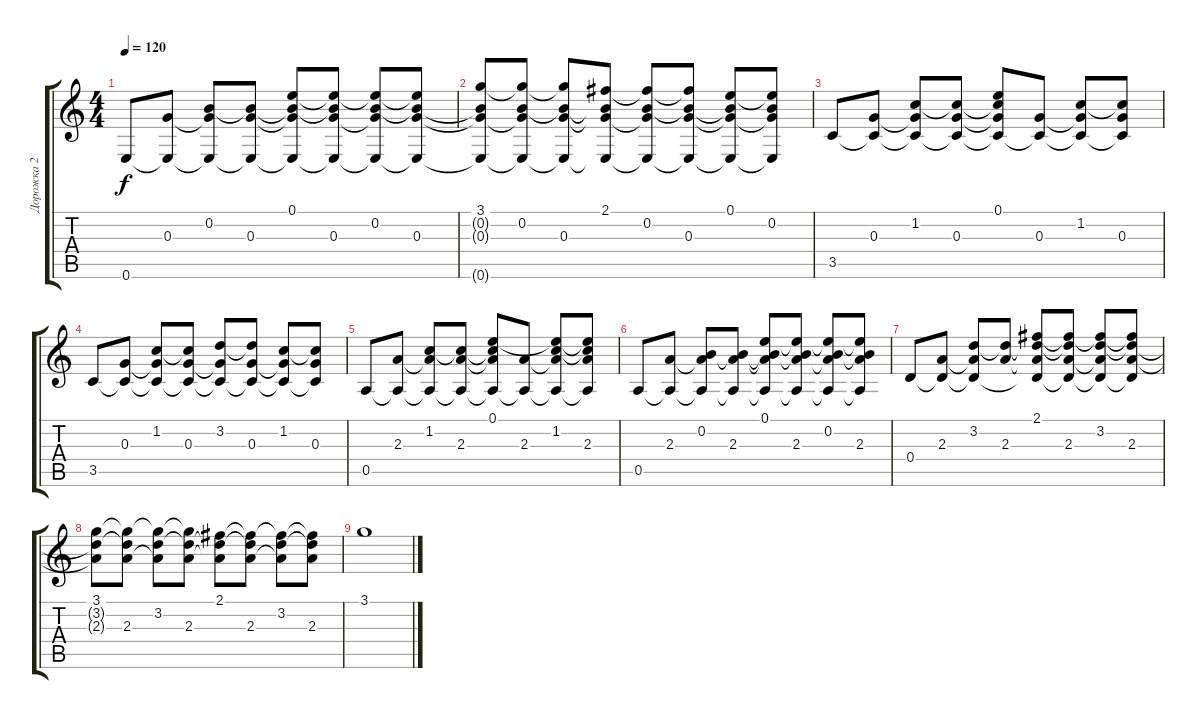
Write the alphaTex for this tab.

\track ("Дорожка 2" "Дорожка 2") {instrument acousticguitarsteel}
\staff {score tabs}
\tuning (E4 B3 G3 D3 A2 E2) {hide}
\ts (4 4)
\tempo 120
\clef g2
\ks c
0.6.8{dy f} (0.3 0.6{t}).8 (0.2 0.3{t} 0.6{t}).8 (0.2{t} 0.3 0.6{t}).8 (0.1 0.2{t} 0.3{t} 0.6{t}).8 (0.1{t} 0.2{t} 0.3 0.6{t}).8 (0.1{t} 0.2 0.3{t} 0.6{t}).8 (0.1{t} 0.2{t} 0.3 0.6{t}).8 |
(3.1 0.2{t} 0.3{t} 0.6{t}).8 (3.1{t} 0.2 0.3{t} 0.6{t}).8 (3.1{t} 0.2{t} 0.3 0.6{t}).8 (2.1 0.2{t} 0.3{t} 0.6{t}).8 (2.1{t} 0.2 0.3{t} 0.6{t}).8 (2.1{t} 0.2{t} 0.3 0.6{t}).8 (0.1 0.2{t} 0.3{t} 0.6{t}).8 (0.1{t} 0.2 0.3{t} 0.6{t}).8 |
3.5.8 (0.3 3.5{t}).8 (1.2 0.3{t} 3.5{t}).8 (1.2{t} 0.3 3.5{t}).8 (0.1 1.2{t} 0.3{t} 3.5{t}).8 (0.3 3.5{t}).8 (1.2 0.3{t} 3.5{t}).8 (1.2{t} 0.3 3.5{t}).8 |
3.5.8 (0.3 3.5{t}).8 (1.2 0.3{t} 3.5{t}).8 (1.2{t} 0.3 3.5{t}).8 (3.2 0.3{t} 3.5{t}).8 (3.2{t} 0.3 3.5{t}).8 (1.2 0.3{t} 3.5{t}).8 (1.2{t} 0.3 3.5{t}).8 |
0.5.8 (2.3 0.5{t}).8 (1.2 2.3{t} 0.5{t}).8 (1.2{t} 2.3 0.5{t}).8 (0.1 1.2{t} 2.3{t} 0.5{t}).8 (2.3 0.5{t}).8 (0.1{t} 1.2 2.3{t} 0.5{t}).8 (0.1{t} 1.2{t} 2.3 0.5{t}).8 |
0.5.8 (2.3 0.5{t}).8 (0.2 2.3{t} 0.5{t}).8 (0.2{t} 2.3 0.5{t}).8 (0.1 0.2{t} 2.3{t} 0.5{t}).8 (0.1{t} 0.2{t} 2.3 0.5{t}).8 (0.1{t} 0.2 2.3{t} 0.5{t}).8 (0.1{t} 0.2{t} 2.3 0.5{t}).8 |
0.4.8 (2.3 0.4{t}).8 (3.2 2.3{t} 0.4{t}).8 (3.2{t} 2.3).8 (2.1 3.2{t} 2.3{t} 0.4{t}).8 (2.1{t} 3.2{t} 2.3 0.4{t}).8 (2.1{t} 3.2 2.3{t} 0.4{t}).8 (2.1{t} 3.2{t} 2.3 0.4{t}).8 |
(3.1 3.2{t} 2.3{t}).8 (3.1{t} 3.2{t} 2.3).8 (3.1{t} 3.2 2.3{t}).8 (3.1{t} 3.2{t} 2.3).8 (2.1 3.2{t} 2.3{t}).8 (2.1{t} 3.2{t} 2.3).8 (2.1{t} 3.2 2.3{t}).8 (2.1{t} 3.2{t} 2.3).8 |
3.1.1
